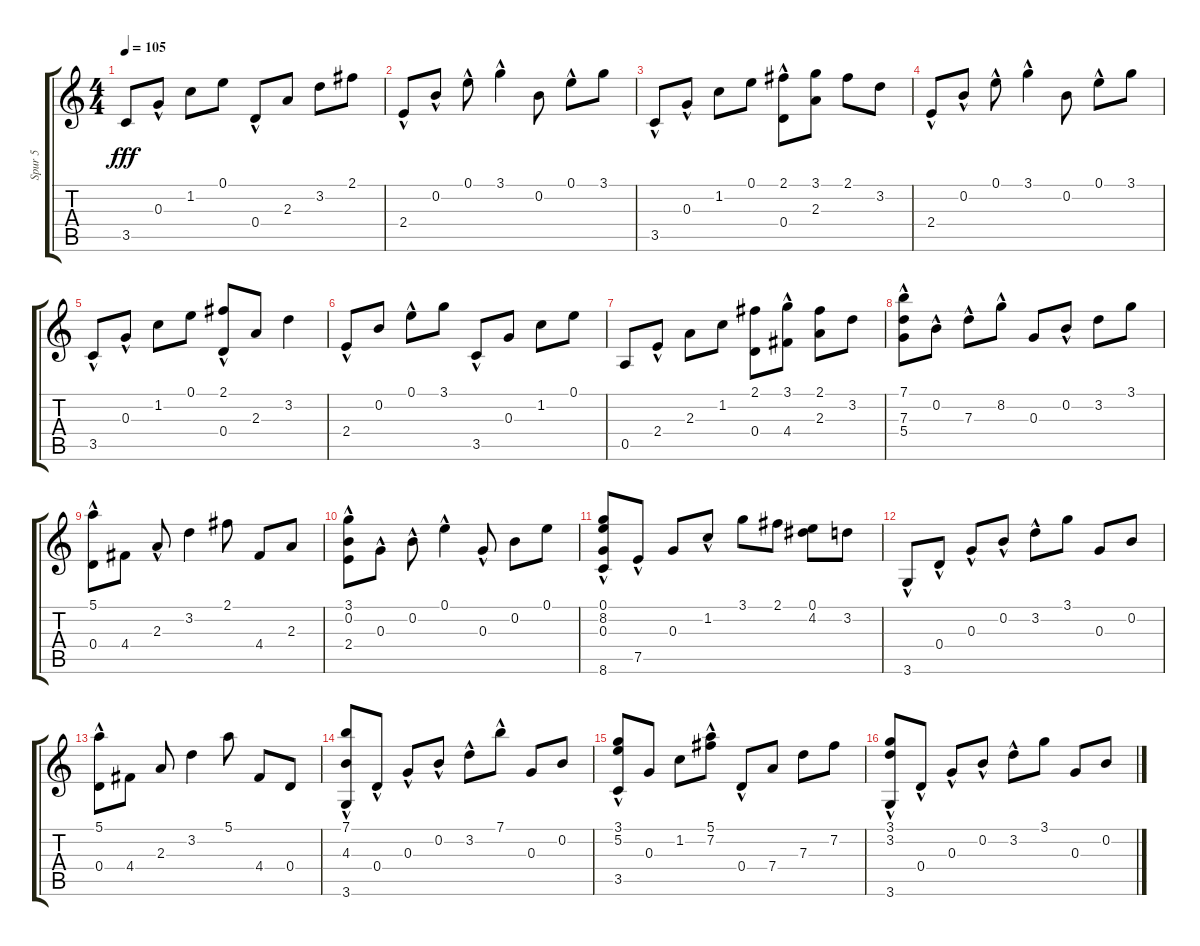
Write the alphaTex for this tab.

\track ("Spur 5" "Spur 5") {instrument acousticguitarnylon}
\staff {score tabs}
\tuning (E4 B3 G3 D3 A2 E2) {hide}
\ts (4 4)
\tempo 105
\clef g2
\ks c
3.5.8{dy fff} 0.3{hac}.8 1.2.8 0.1.8 0.4{hac}.8 2.3.8 3.2.8 2.1.8 |
2.4{hac}.8 0.2{hac}.8 0.1{hac}.8 3.1{hac}.4 0.2.8 0.1{hac}.8 3.1.8 |
3.5{hac}.8 0.3{hac}.8 1.2.8 0.1.8 (2.1 0.4{hac}).8 (3.1 2.3).8 2.1.8 3.2.8 |
2.4{hac}.8 0.2{hac}.8 0.1{hac}.8 3.1{hac}.4 0.2.8 0.1{hac}.8 3.1.8 |
3.5{hac}.8 0.3{hac}.8 1.2.8 0.1.8 (2.1 0.4{hac}).8 2.3.8 3.2.4 |
2.4{hac}.8 0.2.8 0.1{hac}.8 3.1.8 3.5{hac}.8 0.3.8 1.2.8 0.1.8 |
0.5.8 2.4{hac}.8 2.3.8 1.2.8 (2.1 0.4).8 (3.1 4.4{hac}).8 (2.1 2.3).8 3.2.8 |
(7.1{hac} 7.3 5.4).8 0.2{hac}.8 7.3{hac}.8 8.2{hac}.8 0.3.8 0.2{hac}.8 3.2.8 3.1.8 |
(5.1{hac} 0.4).8 4.4.8 2.3{hac}.8 3.2.4 2.1.8 4.4.8 2.3.8 |
(3.1{hac} 0.2 2.4).8 0.3{hac}.8 0.2{hac}.8 0.1{hac}.4 0.3{hac}.8 0.2.8 0.1.8 |
(0.1{hac} 8.2 0.3 8.6{hac}).8 7.5{hac}.8 0.3.8 1.2{hac}.8 3.1.8 2.1.8 (0.1 4.2).8 3.2.8 |
3.6{hac}.8 0.4{hac}.8 0.3{hac}.8 0.2{hac}.8 3.2{hac}.8 3.1.8 0.3.8 0.2.8 |
(5.1{hac} 0.4{hac}).8 4.4.8 2.3.8 3.2.4 5.1.8 4.4.8 0.4.8 |
(7.1 4.3 3.6{hac}).8 0.4{hac}.8 0.3{hac}.8 0.2{hac}.8 3.2{hac}.8 7.1{hac}.8 0.3.8 0.2.8 |
(3.1{hac} 5.2{hac} 3.5{hac}).8 0.3.8 1.2.8 (5.1 7.2{hac}).8 0.4{hac}.8 7.4.8 7.3.8 7.2.8 |
(3.1 3.2{hac} 3.6{hac}).8 0.4{hac}.8 0.3{hac}.8 0.2{hac}.8 3.2{hac}.8 3.1.8 0.3.8 0.2.8
